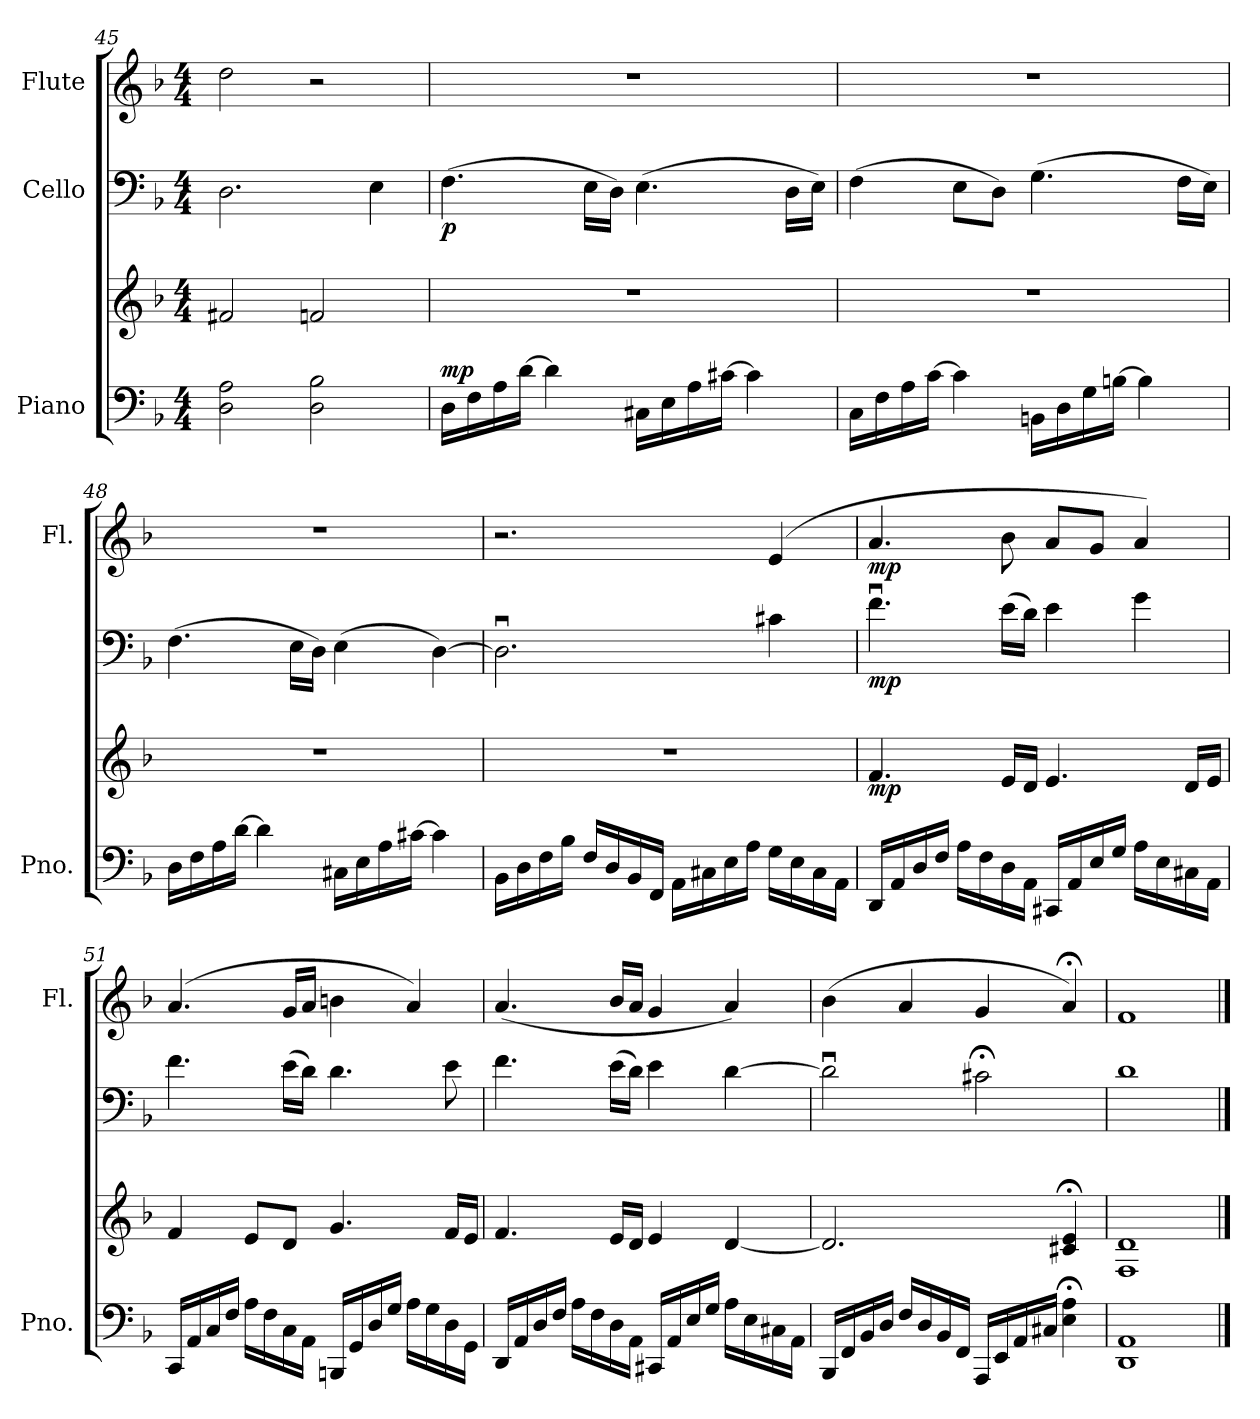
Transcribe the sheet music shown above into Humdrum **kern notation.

**kern	**kern	**dynam	**kern	**dynam	**kern	**dynam
*part3	*part3	*part3	*part2	*part2	*part1	*part1
*staff4	*staff3	*staff3/4	*staff2	*staff2	*staff1	*staff1
*I"Piano	*	*	*I"Cello	*	*I"Flute	*
*I'Pno.	*	*	*	*	*I'Fl.	*
!!LO:LB:g=z
*clefF4	*clefG2	*	*clefF4	*	*clefG2	*
*k[b-]	*k[b-]	*	*k[b-]	*	*k[b-]	*
*d:	*d:	*	*d:	*	*d:	*
*M4/4	*M4/4	*	*M4/4	*	*M4/4	*
=45	=45	=45	=45	=45	=45	=45
2D\ 2A\	2f#X/	.	2.D\	.	2dd\	.
2D\ 2B-\	2fn/	.	.	.	2r	.
.	.	.	4E\	.	.	.
=46	=46	=46	=46	=46	=46	=46
!	!	!LO:DY:a=2	!	!LO:DY:b	!	!
16D\LL	1r	mp	(>4.F\	p	1r	.
16F\	.	.	.	.	.	.
16A\	.	.	.	.	.	.
[16d\JJ	.	.	.	.	.	.
4d\]	.	.	.	.	.	.
.	.	.	16E\LL	.	.	.
.	.	.	16D\JJ)	.	.	.
16C#X\LL	.	.	(>4.E\	.	.	.
16E\	.	.	.	.	.	.
16A\	.	.	.	.	.	.
[16c#X\JJ	.	.	.	.	.	.
4c#\]	.	.	.	.	.	.
.	.	.	16D\LL	.	.	.
.	.	.	16E\JJ)	.	.	.
=47	=47	=47	=47	=47	=47	=47
16C\LL	1r	.	(>4F\	.	1r	.
16F\	.	.	.	.	.	.
16A\	.	.	.	.	.	.
[16c\JJ	.	.	.	.	.	.
4c\]	.	.	8E\L	.	.	.
.	.	.	8D\J)	.	.	.
16BBn\LL	.	.	(>4.G\	.	.	.
16D\	.	.	.	.	.	.
16G\	.	.	.	.	.	.
[16Bn\JJ	.	.	.	.	.	.
4B\]	.	.	.	.	.	.
.	.	.	16F\LL	.	.	.
.	.	.	16E\JJ)	.	.	.
!!LO:PB:g=z
=48	=48	=48	=48	=48	=48	=48
16D\LL	1r	.	(>4.F\	.	1r	.
16F\	.	.	.	.	.	.
16A\	.	.	.	.	.	.
[16d\JJ	.	.	.	.	.	.
4d\]	.	.	.	.	.	.
.	.	.	16E\LL	.	.	.
.	.	.	16D\JJ)	.	.	.
16C#X\LL	.	.	(>4E\	.	.	.
16E\	.	.	.	.	.	.
16A\	.	.	.	.	.	.
[16c#X\JJ	.	.	.	.	.	.
4c#\]	.	.	[4D\)	.	.	.
=49	=49	=49	=49	=49	=49	=49
16BB-\LL	1r	.	2.Du>\]	.	2.r	.
16D\	.	.	.	.	.	.
16F\	.	.	.	.	.	.
16B-\JJ	.	.	.	.	.	.
16F/LL	.	.	.	.	.	.
16D/	.	.	.	.	.	.
16BB-/	.	.	.	.	.	.
16FF/JJ	.	.	.	.	.	.
16AA\LL	.	.	.	.	.	.
16C#X\	.	.	.	.	.	.
16E\	.	.	.	.	.	.
16A\JJ	.	.	.	.	.	.
16G\LL	.	.	4c#X\	.	(4e/	.
16E\	.	.	.	.	.	.
16C#\	.	.	.	.	.	.
16AA\JJ	.	.	.	.	.	.
!!LO:LB:g=z
=50	=50	=50	=50	=50	=50	=50
!	!	!LO:DY:b	!	!LO:DY:b	!	!LO:DY:b
16DD/LL	4.f/	mp	4.fu>\	mp	4.a/	mp
16AA/	.	.	.	.	.	.
16D/	.	.	.	.	.	.
16F/JJ	.	.	.	.	.	.
16A\LL	.	.	.	.	.	.
16F\	.	.	.	.	.	.
16D\	16e/LL	.	(>16e\LL	.	8b-\	.
16AA\JJ	16d/JJ	.	16d\JJ)	.	.	.
16CC#X/LL	4.e/	.	4e\	.	8a/L	.
16AA/	.	.	.	.	.	.
16E/	.	.	.	.	8g/J	.
16G/JJ	.	.	.	.	.	.
16A\LL	.	.	4g\	.	4a/)	.
16E\	.	.	.	.	.	.
16C#X\	16d/LL	.	.	.	.	.
16AA\JJ	16e/JJ	.	.	.	.	.
=51	=51	=51	=51	=51	=51	=51
16CC/LL	4f/	.	4.f\	.	(4.a/	.
16AA/	.	.	.	.	.	.
16C/	.	.	.	.	.	.
16F/JJ	.	.	.	.	.	.
16A\LL	8e/L	.	.	.	.	.
16F\	.	.	.	.	.	.
16C\	8d/J	.	(>16e\LL	.	16g/LL	.
16AA\JJ	.	.	16d\JJ)	.	16a/JJ	.
16BBBn/LL	4.g/	.	4.d\	.	4bn\	.
16GG/	.	.	.	.	.	.
16D/	.	.	.	.	.	.
16G/JJ	.	.	.	.	.	.
16A\LL	.	.	.	.	4a/)	.
16G\	.	.	.	.	.	.
16D\	16f/LL	.	8e\	.	.	.
16GG\JJ	16e/JJ	.	.	.	.	.
!!LO:PB:g=z
=52	=52	=52	=52	=52	=52	=52
16DD/LL	4.f/	.	4.f\	.	(<4.a/	.
16AA/	.	.	.	.	.	.
16D/	.	.	.	.	.	.
16F/JJ	.	.	.	.	.	.
16A\LL	.	.	.	.	.	.
16F\	.	.	.	.	.	.
16D\	16e/LL	.	(>16e\LL	.	16b-/LL	.
16AA\JJ	16d/JJ	.	16d\JJ)	.	16a/JJ	.
16CC#X/LL	4e/	.	4e\	.	4g/	.
16AA/	.	.	.	.	.	.
16E/	.	.	.	.	.	.
16G/JJ	.	.	.	.	.	.
16A\LL	[4d/	.	[4d\	.	4a/)	.
16E\	.	.	.	.	.	.
16C#X\	.	.	.	.	.	.
16AA\JJ	.	.	.	.	.	.
=53	=53	=53	=53	=53	=53	=53
16BBB-/LL	2.d/]	.	2du>\]	.	(>4b-\	.
16FF/	.	.	.	.	.	.
16BB-/	.	.	.	.	.	.
16D/JJ	.	.	.	.	.	.
16F/LL	.	.	.	.	4a/	.
16D/	.	.	.	.	.	.
16BB-/	.	.	.	.	.	.
16FF/JJ	.	.	.	.	.	.
16AAA/LL	.	.	2c#X;<\	.	4g/	.
16EE/	.	.	.	.	.	.
16AA/	.	.	.	.	.	.
16C#X/JJ	.	.	.	.	.	.
4E\;< 4A\;<	4c#X/;< 4e/;<	.	.	.	4a;</)	.
=54	=54	=54	=54	=54	=54	=54
1DD 1AA	1F 1d	.	1d	.	1f	.
==	==	==	==	==	==	==
*-	*-	*-	*-	*-	*-	*-
